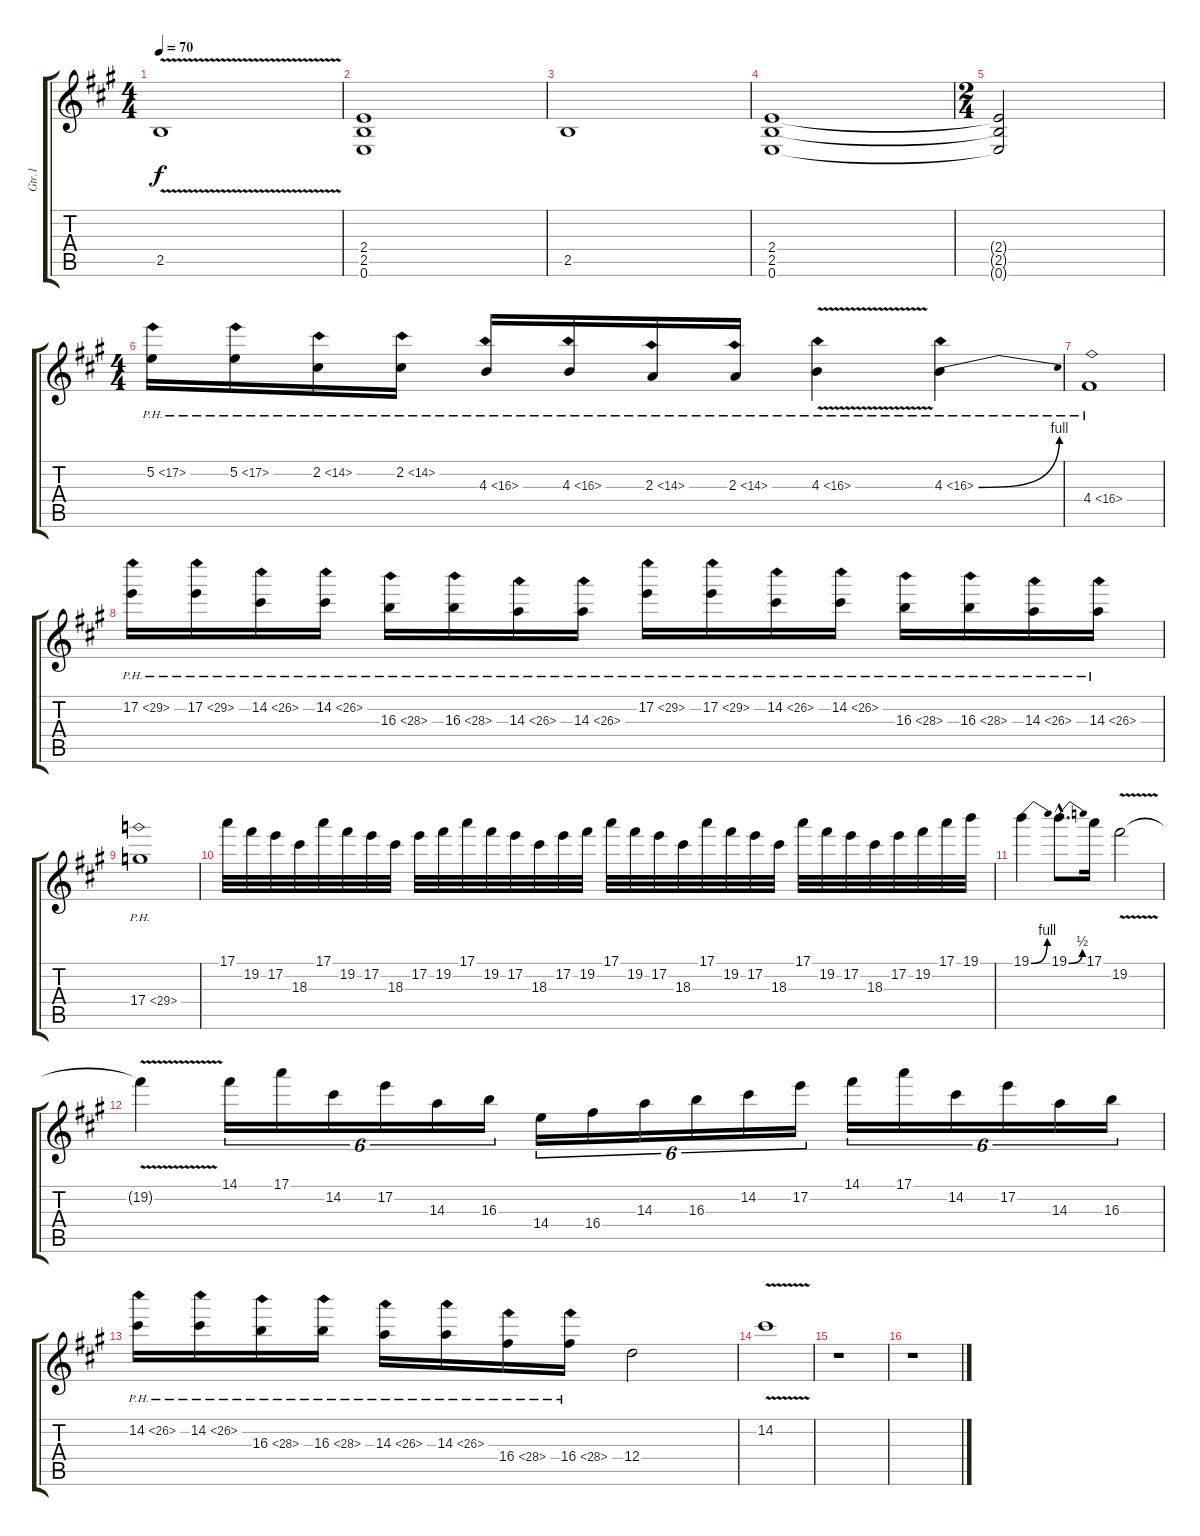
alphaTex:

\track ("Gtr.1" "Gtr.1") {instrument distortionguitar}
\staff {score tabs}
\tuning (E4 B3 G3 D3 A2 E2) {hide}
\ts (4 4)
\tempo 70
\clef g2
\ks a
2.5{v}.1{dy f} |
(2.4 2.5 0.6).1 |
2.5.1 |
(2.4 2.5 0.6).1 |
\ts (2 4)
(2.4{t} 2.5{t} 0.6{t}).2 |
\ts (4 4)
5.2{ph 12}.16 5.2{ph 12}.16 2.2{ph 12}.16 2.2{ph 12}.16 4.3{ph 12}.16 4.3{ph 12}.16 2.3{ph 12}.16 2.3{ph 12}.16 4.3{ph 12 v}.4 4.3{be (bend 0 0 60 4) ph 12}.4 |
4.4{ph 12}.1 |
17.2{ph 12}.16 17.2{ph 12}.16 14.2{ph 12}.16 14.2{ph 12}.16 16.3{ph 12}.16 16.3{ph 12}.16 14.3{ph 12}.16 14.3{ph 12}.16 17.2{ph 12}.16 17.2{ph 12}.16 14.2{ph 12}.16 14.2{ph 12}.16 16.3{ph 12}.16 16.3{ph 12}.16 14.3{ph 12}.16 14.3{ph 12}.16 |
17.4{ph 12}.1 |
17.1.32 19.2.32 17.2.32 18.3.32 17.1.32 19.2.32 17.2.32 18.3.32 17.2.32 19.2.32 17.1.32 19.2.32 17.2.32 18.3.32 17.2.32 19.2.32 17.1.32 19.2.32 17.2.32 18.3.32 17.1.32 19.2.32 17.2.32 18.3.32 17.1.32 19.2.32 17.2.32 18.3.32 17.2.32 19.2.32 17.1.32 19.1.32 |
19.1{be (bend 0 0 60 4)}.4 19.1{be (bend 0 0 60 2) hac}.8{d} 17.1.16 19.2{v}.2 |
19.2{t}.4 14.1.16{tu (6 4)} 17.1.16{tu (6 4)} 14.2.16{tu (6 4)} 17.2.16{tu (6 4)} 14.3.16{tu (6 4)} 16.3.16{tu (6 4)} 14.4.16{tu (6 4)} 16.4.16{tu (6 4)} 14.3.16{tu (6 4)} 16.3.16{tu (6 4)} 14.2.16{tu (6 4)} 17.2.16{tu (6 4)} 14.1.16{tu (6 4)} 17.1.16{tu (6 4)} 14.2.16{tu (6 4)} 17.2.16{tu (6 4)} 14.3.16{tu (6 4)} 16.3.16{tu (6 4)} |
14.2{ph 12}.16 14.2{ph 12}.16 16.3{ph 12}.16 16.3{ph 12}.16 14.3{ph 12}.16 14.3{ph 12}.16 16.4{ph 12}.16 16.4{ph 12}.16 12.4.2 |
14.2{v}.1 |
r.1 |
r.1
